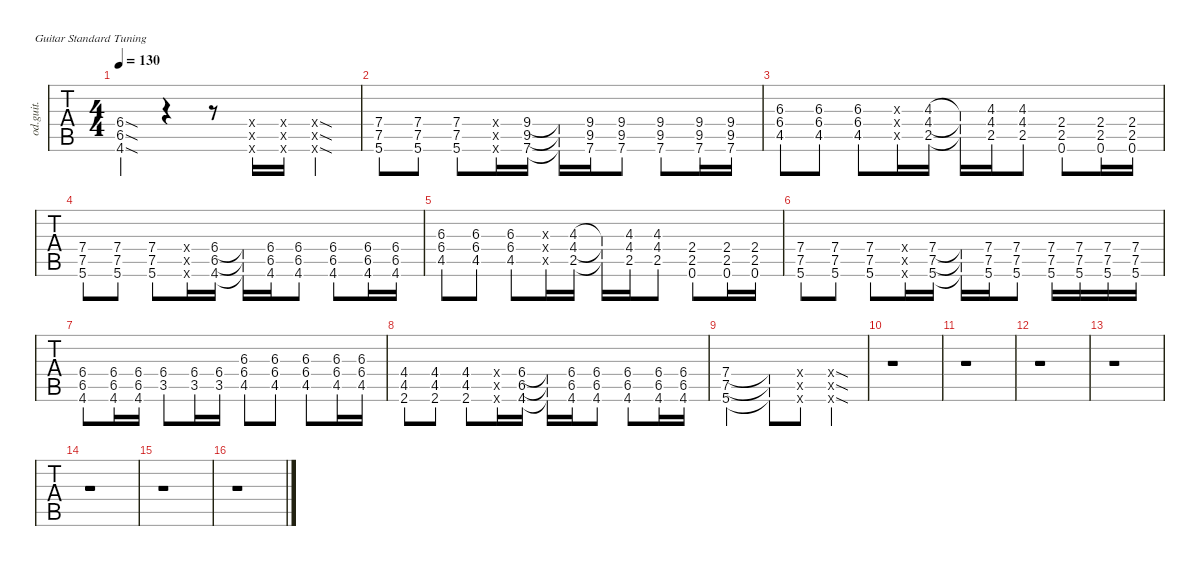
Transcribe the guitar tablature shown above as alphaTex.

\defaultSystemsLayout 4
\hideDynamics
\bracketExtendMode nobrackets
\otherSystemsTrackNameOrientation horizontal
\track ("Overdriven Guitar" "od.guit.") {instrument overdrivenguitar}
\staff {tabs}
\tuning (E4 B3 G3 D3 A2 E2)
\ts (4 4)
\tempo 130
\clef g2
\ks c
(6.4{sod acc #} 6.5{sod acc #} 4.6{sod acc #}).4{dy mf} r.4 r.8 (0.4{x} 0.5{x} 0.6{x}).16 (0.6{x} 0.5{x} 0.4{x}).16 (0.4{sod x} 0.6{sod x} 0.5{sod x}).4 |
(5.6 7.5 7.4).8 (7.4 7.5 5.6).8 (7.4 7.5 5.6).8 (0.6{x} 0.5{x} 0.4{x}).16 (9.5{acc #} 9.4 7.6).16 (7.6{t} 9.5{t acc #} 9.4{t}).16 (9.5{acc #} 9.4 7.6).16 (7.6 9.5{acc #} 9.4).8 (9.4 9.5{acc #} 7.6).8 (7.6 9.5{acc #} 9.4).16 (9.4 9.5{acc #} 7.6).16 |
(4.5{acc #} 6.4{acc #} 6.3{acc #}).8 (6.4{acc #} 4.5{acc #} 6.3{acc #}).8 (6.4{acc #} 4.5{acc #} 6.3{acc #}).8 (0.5{x} 0.4{x} 0.3{x}).16 (2.5 4.4{acc #} 4.3).16 (2.5{t} 4.4{t acc #} 4.3{t}).16 (2.5 4.4{acc #} 4.3).16 (2.5 4.4{acc #} 4.3).8 (2.4 2.5 0.6).8 (2.5 2.4 0.6).16 (2.4 2.5 0.6).16 |
(5.6 7.5 7.4).8 (7.4 7.5 5.6).8 (7.4 7.5 5.6).8 (0.6{x} 0.5{x} 0.4{x}).16 (6.5{acc #} 6.4{acc #} 4.6{acc #}).16 (4.6{t acc #} 6.5{t acc #} 6.4{t acc #}).16 (6.4{acc #} 6.5{acc #} 4.6{acc #}).16 (4.6{acc #} 6.5{acc #} 6.4{acc #}).8 (6.4{acc #} 6.5{acc #} 4.6{acc #}).8 (4.6{acc #} 6.5{acc #} 6.4{acc #}).16 (6.4{acc #} 6.5{acc #} 4.6{acc #}).16 |
(4.5{acc #} 6.4{acc #} 6.3{acc #}).8 (6.4{acc #} 4.5{acc #} 6.3{acc #}).8 (6.4{acc #} 4.5{acc #} 6.3{acc #}).8 (0.5{x} 0.4{x} 0.3{x}).16 (2.5 4.4{acc #} 4.3).16 (2.5{t} 4.4{t acc #} 4.3{t}).16 (2.5 4.4{acc #} 4.3).16 (2.5 4.4{acc #} 4.3).8 (2.4 2.5 0.6).8 (2.5 2.4 0.6).16 (2.4 2.5 0.6).16 |
(5.6 7.5 7.4).8 (7.4 7.5 5.6).8 (7.4 7.5 5.6).8 (0.6{x} 0.5{x} 0.4{x}).16 (7.5 7.4 5.6).16 (5.6{t} 7.5{t} 7.4{t}).16 (7.5 7.4 5.6).16 (5.6 7.5 7.4).8 (7.4 7.5 5.6).16 (5.6 7.5 7.4).16 (7.4 7.5 5.6).16 (7.4 7.5 5.6).16 |
(6.4{acc #} 6.5{acc #} 4.6{acc #}).8 (6.4{acc #} 6.5{acc #} 4.6{acc #}).16 (6.4{acc #} 6.5{acc #} 4.6{acc #}).16 (6.4{acc #} 3.5).8 (6.4{acc #} 3.5).16 (6.4{acc #} 3.5).16 (6.3{acc #} 6.4{acc #} 4.5{acc #}).8 (6.3{acc #} 6.4{acc #} 4.5{acc #}).8 (4.5{acc #} 6.4{acc #} 6.3{acc #}).8 (6.3{acc #} 6.4{acc #} 4.5{acc #}).16 (4.5{acc #} 6.4{acc #} 6.3{acc #}).16 |
(2.6{acc #} 4.5{acc #} 4.4{acc #}).8 (4.4{acc #} 4.5{acc #} 2.6{acc #}).8 (4.4{acc #} 4.5{acc #} 2.6{acc #}).8 (0.6{x} 0.5{x} 0.4{x}).16 (6.5{acc #} 6.4{acc #} 4.6{acc #}).16 (4.6{t acc #} 6.5{t acc #} 6.4{t acc #}).16 (6.4{acc #} 6.5{acc #} 4.6{acc #}).16 (4.6{acc #} 6.5{acc #} 6.4{acc #}).8 (6.4{acc #} 6.5{acc #} 4.6{acc #}).8 (4.6{acc #} 6.5{acc #} 6.4{acc #}).16 (6.4{acc #} 6.5{acc #} 4.6{acc #}).16 |
(7.4 7.5 5.6).2 (7.4{t} 7.5{t} 5.6{t}).8 (0.4{x} 0.5{x} 0.6{x}).8 (0.6{sod x} 0.5{sod x} 0.4{sod x}).4 |
r.1 |
r.1 |
r.1 |
r.1 |
r.1 |
r.1 |
r.1
